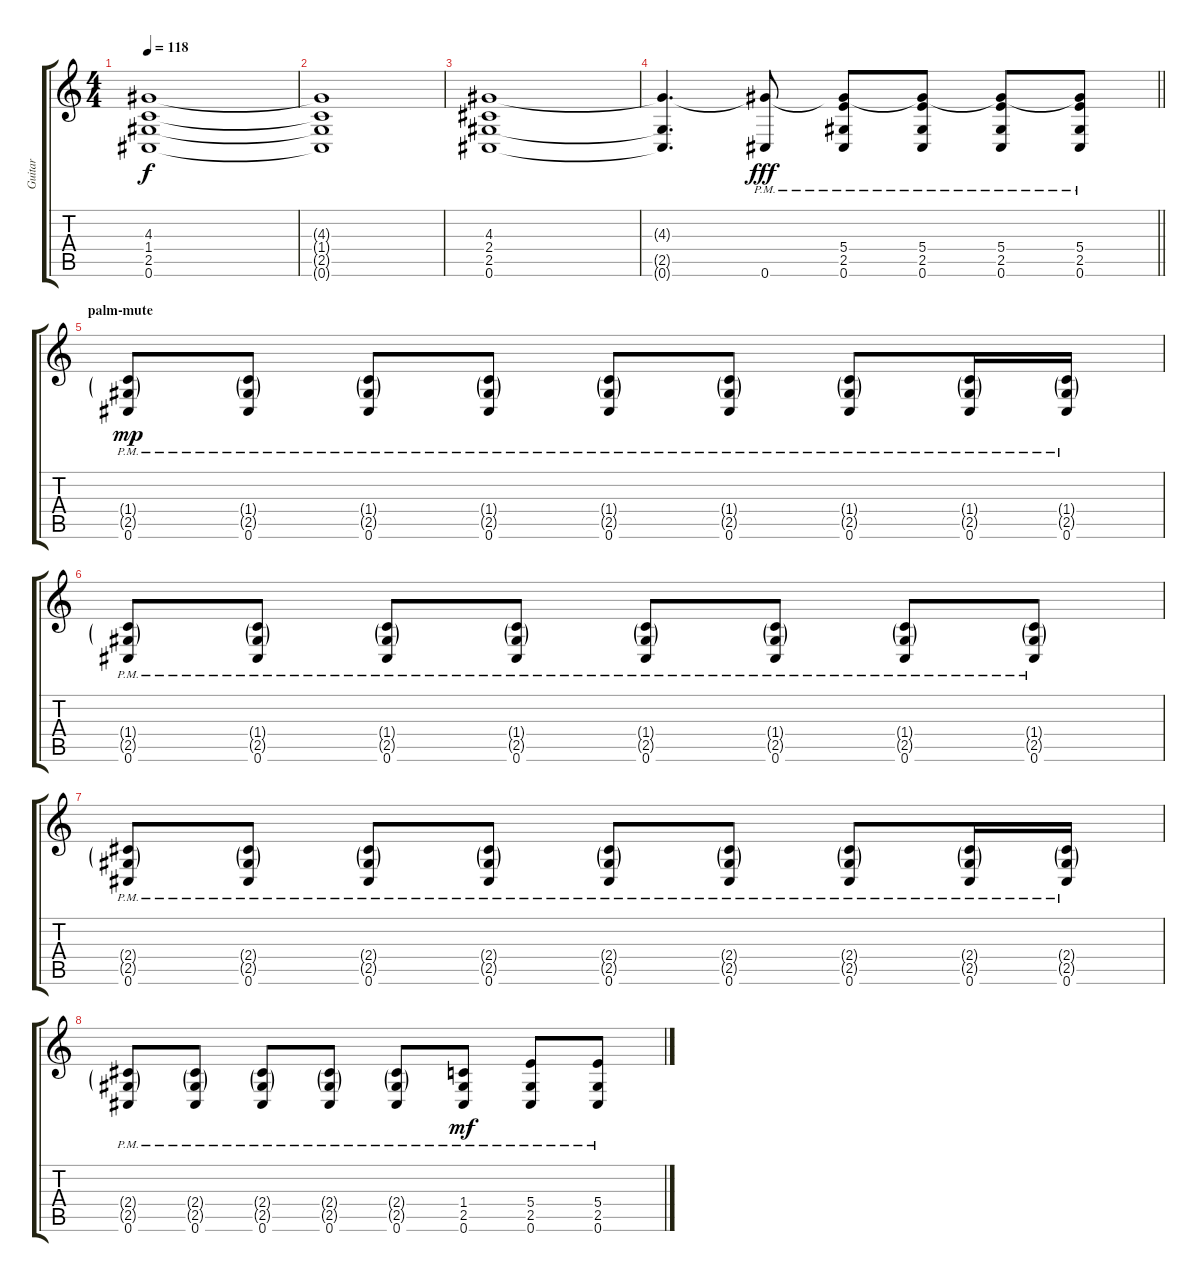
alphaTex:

\track ("Guitar" "Guitar") {instrument distortionguitar}
\staff {score tabs}
\tuning (Db4 Ab3 E3 B2 Gb2 Db2) {hide}
\ts (4 4)
\tempo 118
\clef g2
\ks c
(4.3 1.4 2.5 0.6).1{dy f} |
(4.3{t} 1.4{t} 2.5{t} 0.6{t}).1 |
(4.3 2.4 2.5 0.6).1 |
\barLineRight lightlight
(4.3{t} 2.5{t} 0.6{t}).4{d} (4.3{t} 0.6{pm}).8{dy fff} (4.3{t} 5.4{pm} 2.5{pm} 0.6{pm}).8 (4.3{t} 5.4{pm} 2.5{pm} 0.6{pm}).8 (4.3{t} 5.4{pm} 2.5{pm} 0.6{pm}).8 (4.3{t} 5.4{pm} 2.5{pm} 0.6{pm}).8 |
\section ("" "palm-mute")
(1.4{g pm} 2.5{g pm} 0.6{pm}).8{dy mp} (1.4{g pm} 2.5{g pm} 0.6{pm}).8 (1.4{g pm} 2.5{g pm} 0.6{pm}).8 (1.4{g pm} 2.5{g pm} 0.6{pm}).8 (1.4{g pm} 2.5{g pm} 0.6{pm}).8 (1.4{g pm} 2.5{g pm} 0.6{pm}).8 (1.4{g pm} 2.5{g pm} 0.6{pm}).8 (1.4{g pm} 2.5{g pm} 0.6{pm}).16 (1.4{g pm} 2.5{g pm} 0.6{pm}).16 |
(1.4{g pm} 2.5{g pm} 0.6{pm}).8 (1.4{g pm} 2.5{g pm} 0.6{pm}).8 (1.4{g pm} 2.5{g pm} 0.6{pm}).8 (1.4{g pm} 2.5{g pm} 0.6{pm}).8 (1.4{g pm} 2.5{g pm} 0.6{pm}).8 (1.4{g pm} 2.5{g pm} 0.6{pm}).8 (1.4{g pm} 2.5{g pm} 0.6{pm}).8 (1.4{g pm} 2.5{g pm} 0.6{pm}).8 |
(2.4{g pm} 2.5{g pm} 0.6{pm}).8 (2.4{g pm} 2.5{g pm} 0.6{pm}).8 (2.4{g pm} 2.5{g pm} 0.6{pm}).8 (2.4{g pm} 2.5{g pm} 0.6{pm}).8 (2.4{g pm} 2.5{g pm} 0.6{pm}).8 (2.4{g pm} 2.5{g pm} 0.6{pm}).8 (2.4{g pm} 2.5{g pm} 0.6{pm}).8 (2.4{g pm} 2.5{g pm} 0.6{pm}).16 (2.4{g pm} 2.5{g pm} 0.6{pm}).16 |
(2.4{g pm} 2.5{g pm} 0.6{pm}).8 (2.4{g pm} 2.5{g pm} 0.6{pm}).8 (2.4{g pm} 2.5{g pm} 0.6{pm}).8 (2.4{g pm} 2.5{g pm} 0.6{pm}).8 (2.4{g pm} 2.5{g pm} 0.6{pm}).8 (1.4{pm} 2.5{pm} 0.6{pm}).8{dy mf} (5.4{pm} 2.5{pm} 0.6{pm}).8 (5.4{pm} 2.5{pm} 0.6{pm}).8
